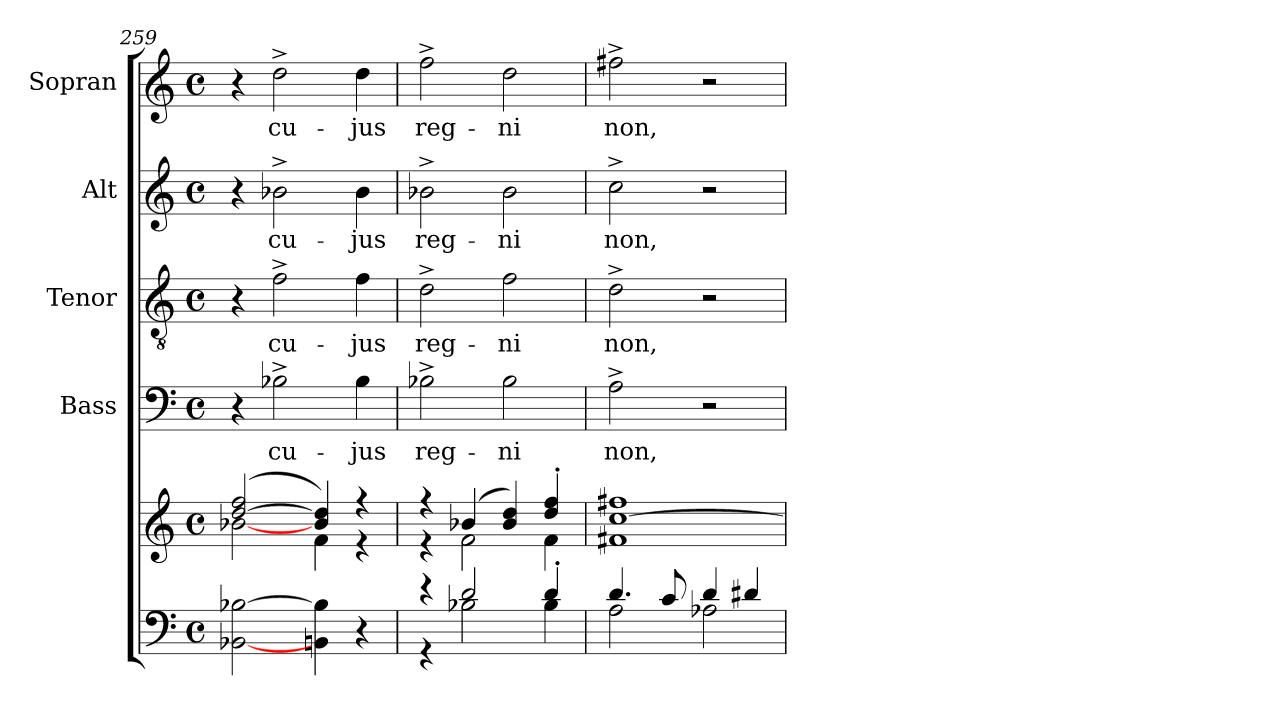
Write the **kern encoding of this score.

**kern	**kern	**kern	**text	**kern	**text	**kern	**text	**kern	**text
*part5	*part5	*part4	*part4	*part3	*part3	*part2	*part2	*part1	*part1
*staff6	*staff5	*staff4	*staff4	*staff3	*staff3	*staff2	*staff2	*staff1	*staff1
*	*	*I"Bass	*	*I"Tenor	*	*I"Alt	*	*I"Sopran	*
*	*	*I'B.	*	*I'T.	*	*I'A.	*	*I'S.	*
*clefF4	*clefG2	*clefF4	*	*clefGv2	*	*clefG2	*	*clefG2	*
*k[]	*k[]	*k[]	*	*k[]	*	*k[]	*	*k[]	*
*C:	*C:	*C:	*	*C:	*	*C:	*	*C:	*
*M4/4	*M4/4	*M4/4	*	*M4/4	*	*M4/4	*	*M4/4	*
*met(c)	*met(c)	*met(c)	*	*met(c)	*	*met(c)	*	*met(c)	*
=259	=259	=259	=259	=259	=259	=259	=259	=259	=259
*	*^	*	*	*	*	*	*	*	*
[2BB-X\ [2B-X\	([>2dd/ 2ff/	[<2b-X\	4r	.	4r	.	4r	.	4r	.
!	!	!	!	!LO:LY:b	!	!LO:LY:b	!	!LO:LY:b	!	!LO:LY:b
.	.	.	2B-X^>\	cu-	2f^>\	cu-	2b-X^>\	cu-	2dd^>\	cu-
4BBn\ 4B-\]	4b-/ 4dd/])	4f\	.	.	.	.	.	.	.	.
!	!	!	!	!LO:LY:b	!	!LO:LY:b	!	!LO:LY:b	!	!LO:LY:b
4r	4r	4r	4B-\	-jus	4f\	-jus	4b-\	-jus	4dd\	-jus
=260	=260	=260	=260	=260	=260	=260	=260	=260	=260	=260
*^	*	*	*	*	*	*	*	*	*	*
!	!	!	!	!	!LO:LY:b	!	!LO:LY:b	!	!LO:LY:b	!	!LO:LY:b
4r	4r	4r	4r	2B-X^>\	reg-	2d^>\	reg-	2b-X^>\	reg-	2ff^>\	reg-
2d/	2B-X\	(4b-X/	2f\	.	.	.	.	.	.	.	.
!	!	!	!	!	!LO:LY:b	!	!LO:LY:b	!	!LO:LY:b	!	!LO:LY:b
.	.	4b-/ 4dd/)	.	2B-\	-ni	2f\	-ni	2b-\	-ni	2dd\	-ni
4d'>/	4B-\	4dd/'> 4ff/'>	4f\	.	.	.	.	.	.	.	.
!!LO:LB:g=z
=261	=261	=261	=261	=261	=261	=261	=261	=261	=261	=261	=261
!	!	!	!	!	!LO:LY:b	!	!LO:LY:b	!	!LO:LY:b	!	!LO:LY:b
*	*	*v	*v	*	*	*	*	*	*	*	*
4.d/	2A\	1f#X [1cc 1ff#X	2A^>\	non,	2d^>\	non,	2cc^>\	non,	2ff#X^>\	non,
8c/	.	.	.	.	.	.	.	.	.	.
4d/	2A-X\	.	2r	.	2r	.	2r	.	2r	.
4d#X/	.	.	.	.	.	.	.	.	.	.
*v	*v	*	*	*	*	*	*	*	*	*
=	=	=	=	=	=	=	=	=	=
*-	*-	*-	*-	*-	*-	*-	*-	*-	*-
